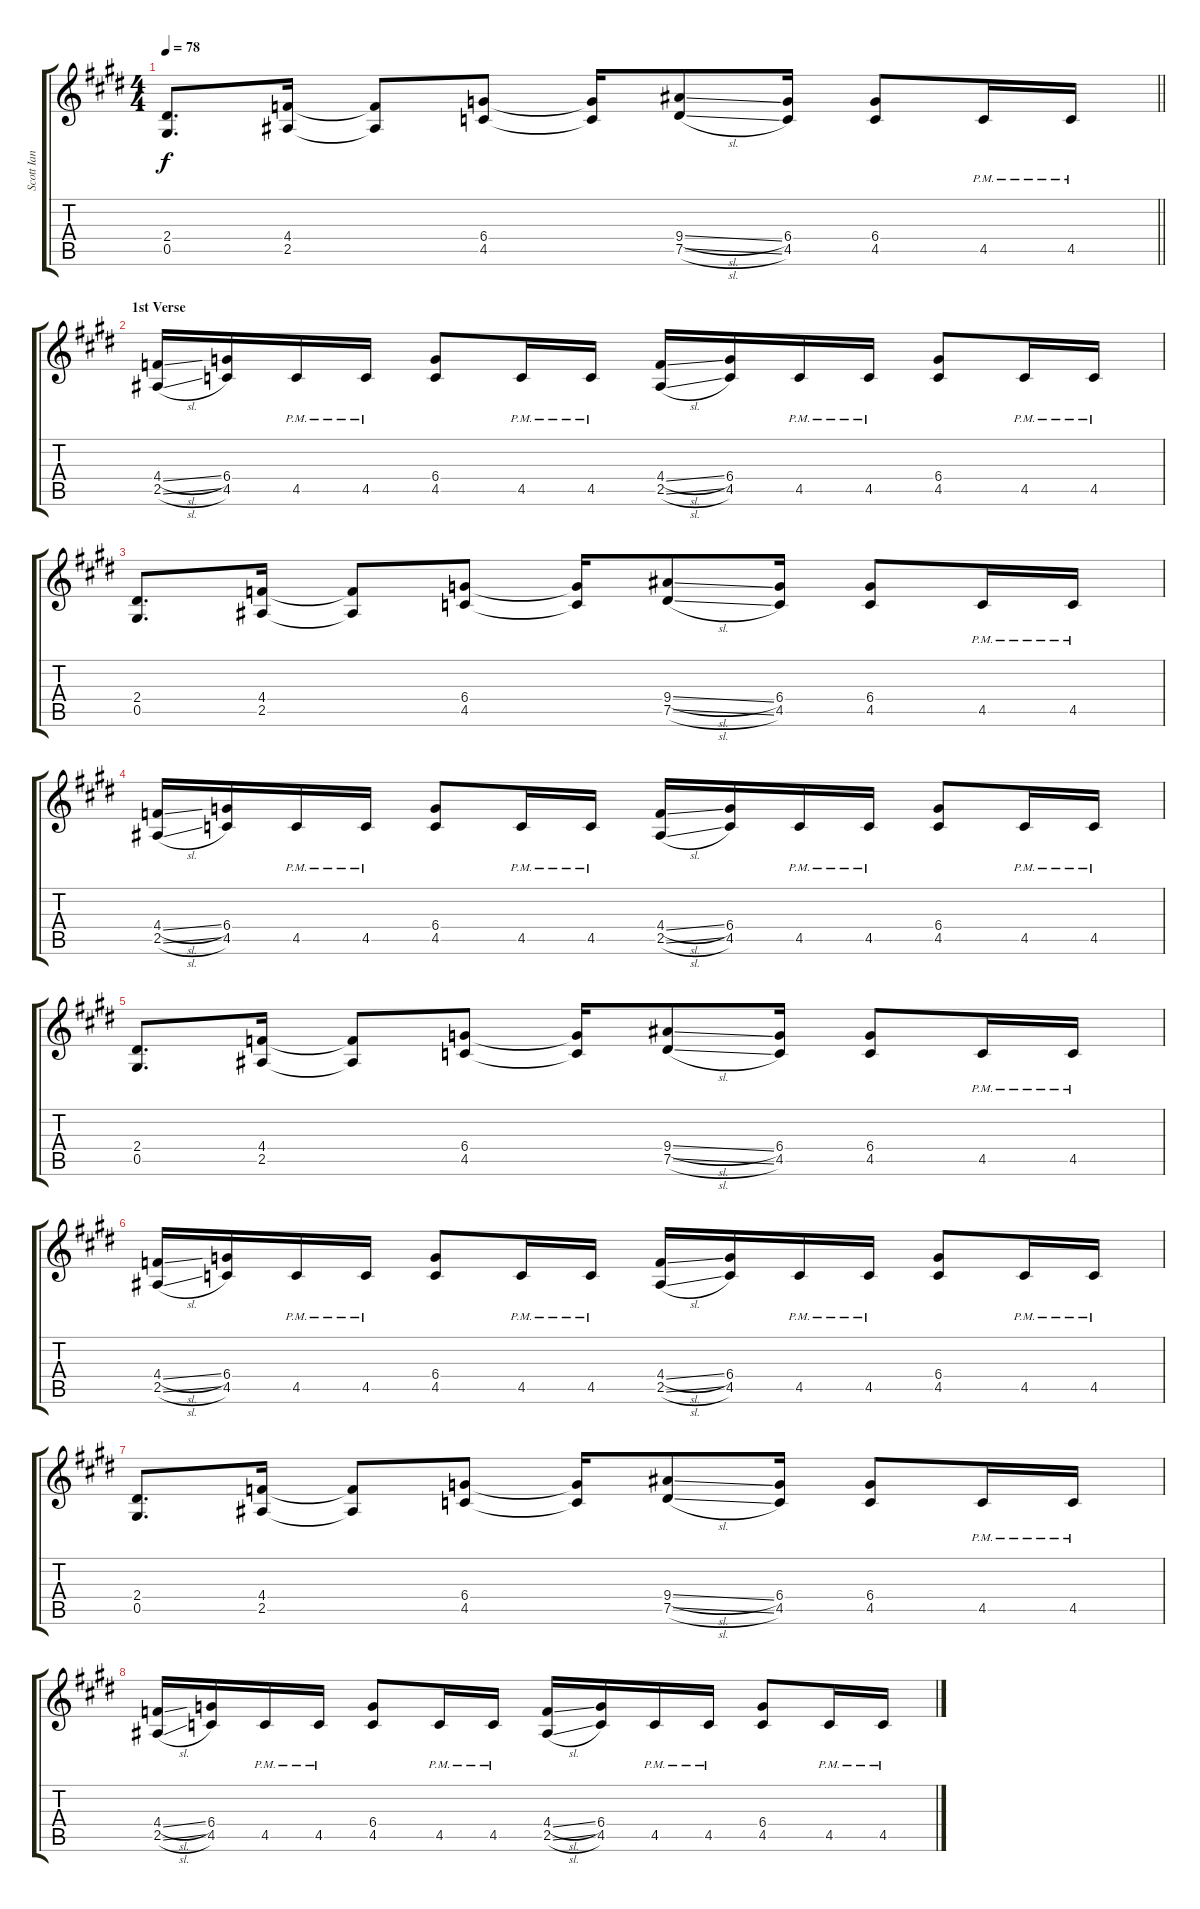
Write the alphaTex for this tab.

\track ("Scott Ian Rhy" "Scott Ian ") {instrument distortionguitar}
\staff {score tabs}
\tuning (Eb4 Bb3 Gb3 Db3 Ab2 Eb2) {hide}
\ts (4 4)
\tempo 78
\clef g2
\barLineRight lightlight
\ks e
(2.4 0.5).8{d dy f} (4.4 2.5).16 (4.4{t} 2.5{t}).8 (6.4 4.5).8 (6.4{t} 4.5{t}).16 (9.4{sl} 7.5{sl}).8 (6.4 4.5).16 (6.4 4.5).8 4.5{pm}.16 4.5{pm}.16 |
\section ("" "1st Verse")
(4.4{sl} 2.5{sl}).16 (6.4 4.5).16 4.5{pm}.16 4.5{pm}.16 (6.4 4.5).8 4.5{pm}.16 4.5{pm}.16 (4.4{sl} 2.5{sl}).16 (6.4 4.5).16 4.5{pm}.16 4.5{pm}.16 (6.4 4.5).8 4.5{pm}.16 4.5{pm}.16 |
(2.4 0.5).8{d} (4.4 2.5).16 (4.4{t} 2.5{t}).8 (6.4 4.5).8 (6.4{t} 4.5{t}).16 (9.4{sl} 7.5{sl}).8 (6.4 4.5).16 (6.4 4.5).8 4.5{pm}.16 4.5{pm}.16 |
(4.4{sl} 2.5{sl}).16 (6.4 4.5).16 4.5{pm}.16 4.5{pm}.16 (6.4 4.5).8 4.5{pm}.16 4.5{pm}.16 (4.4{sl} 2.5{sl}).16 (6.4 4.5).16 4.5{pm}.16 4.5{pm}.16 (6.4 4.5).8 4.5{pm}.16 4.5{pm}.16 |
(2.4 0.5).8{d} (4.4 2.5).16 (4.4{t} 2.5{t}).8 (6.4 4.5).8 (6.4{t} 4.5{t}).16 (9.4{sl} 7.5{sl}).8 (6.4 4.5).16 (6.4 4.5).8 4.5{pm}.16 4.5{pm}.16 |
(4.4{sl} 2.5{sl}).16 (6.4 4.5).16 4.5{pm}.16 4.5{pm}.16 (6.4 4.5).8 4.5{pm}.16 4.5{pm}.16 (4.4{sl} 2.5{sl}).16 (6.4 4.5).16 4.5{pm}.16 4.5{pm}.16 (6.4 4.5).8 4.5{pm}.16 4.5{pm}.16 |
(2.4 0.5).8{d} (4.4 2.5).16 (4.4{t} 2.5{t}).8 (6.4 4.5).8 (6.4{t} 4.5{t}).16 (9.4{sl} 7.5{sl}).8 (6.4 4.5).16 (6.4 4.5).8 4.5{pm}.16 4.5{pm}.16 |
(4.4{sl} 2.5{sl}).16 (6.4 4.5).16 4.5{pm}.16 4.5{pm}.16 (6.4 4.5).8 4.5{pm}.16 4.5{pm}.16 (4.4{sl} 2.5{sl}).16 (6.4 4.5).16 4.5{pm}.16 4.5{pm}.16 (6.4 4.5).8 4.5{pm}.16 4.5{pm}.16
